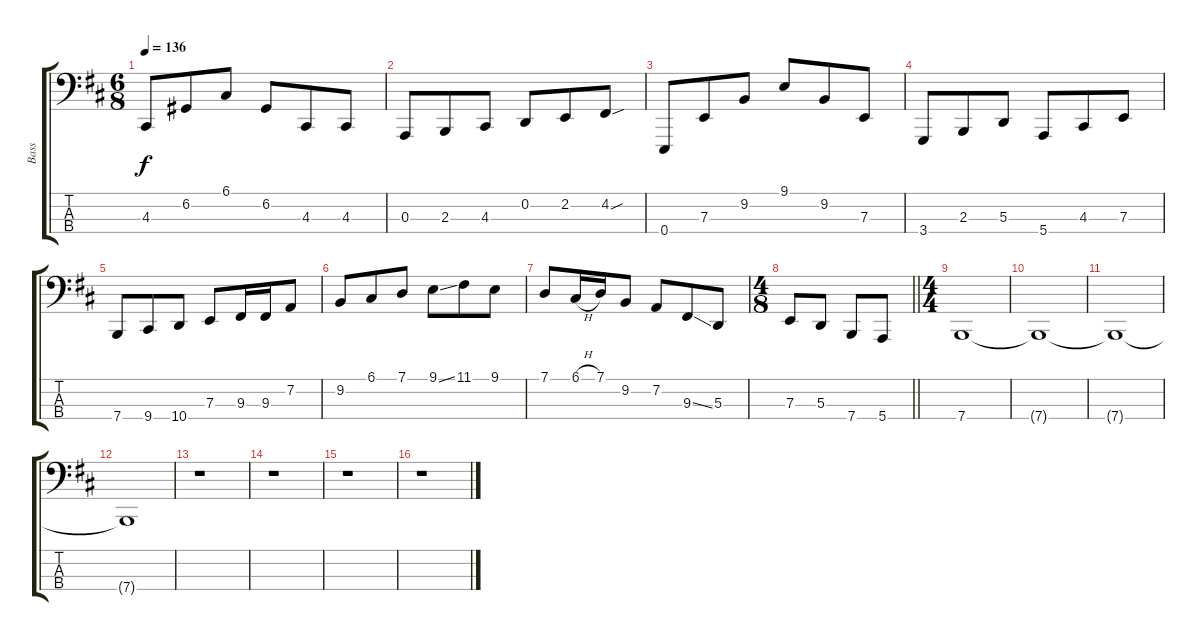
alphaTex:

\track ("Bass" "Bass") {instrument lead8bassandlead}
\staff {score tabs}
\tuning (G2 D2 A1 E1) {hide}
\ts (6 8)
\tempo 136
\clef f4
\ks d
4.3.8{dy f} 6.2.8 6.1.8 6.2.8 4.3.8 4.3.8 |
0.3.8 2.3.8 4.3.8 0.2.8 2.2.8 4.2{sou}.8 |
0.4.8 7.3.8 9.2.8 9.1.8 9.2.8 7.3.8 |
3.4.8 2.3.8 5.3.8 5.4.8 4.3.8 7.3.8 |
7.4.8 9.4.8 10.4.8 7.3.8 9.3.16 9.3.16 7.2.8 |
9.2.8 6.1.8 7.1.8 9.1{ss}.8 11.1.8 9.1.8 |
7.1.8 6.1{h}.16 7.1.16 9.2.8 7.2.8 9.3{ss}.8 5.3.8 |
\ts (4 8)
\barLineRight lightlight
7.3.8 5.3.8 7.4.8 5.4.8 |
\ts (4 4)
7.4.1 |
7.4{t}.1 |
7.4{t}.1 |
7.4{t}.1 |
r.1 |
r.1 |
r.1 |
r.1
